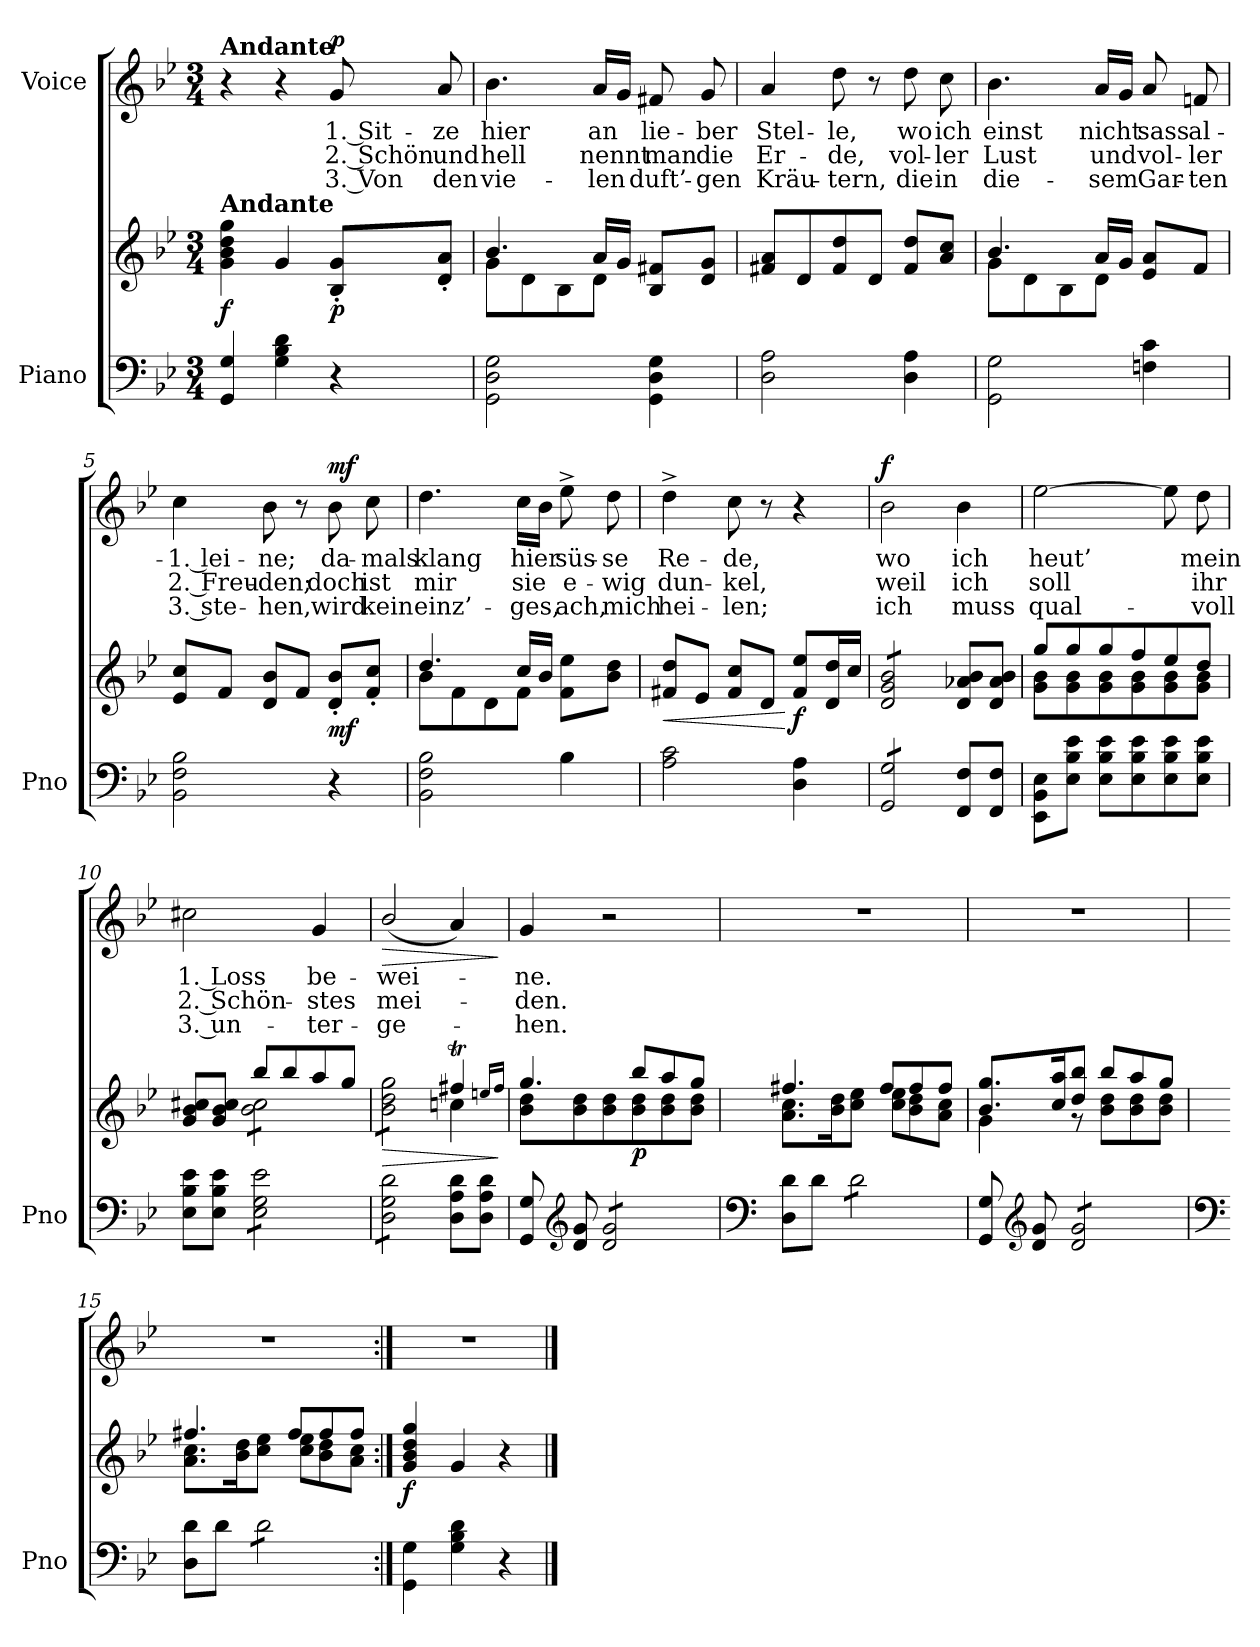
**kern	**kern	**dynam	**kern	**text	**text	**text	**dynam
*part2	*part2	*part2	*part1	*part1	*part1	*part1	*part1
*staff3	*staff2	*staff2/3	*staff1	*staff1	*staff1	*staff1	*staff1
*I"Piano	*	*	*I"Voice	*	*	*	*
*I'Pno	*	*	*	*	*	*	*
*clefF4	*clefG2	*	*clefG2	*	*	*	*
*k[b-e-]	*k[b-e-]	*	*k[b-e-]	*	*	*	*
*M3/4	*M3/4	*	*M3/4	*	*	*	*
=1	=1	=1	=1	=1	=1	=1	=1
!	!	!	!LO:TX:a:B:t=Andante	!	!	!	!
!	!LO:TX:a:B:t=Andante	!	!	!	!	!	!
!	!	!LO:DY:b	!	!	!	!	!
4GG/ 4G/	4g\ 4b-\ 4dd\ 4gg\	f	4r	.	.	.	.
4G\ 4B-\ 4d\	4g/	.	4r	.	.	.	.
!	!	!LO:DY:b	!	!	!	!	!LO:DY:a
4r	8B-/' 8g/'L	p	8g/	1. Sit-	2. Schön	3. Von	p
.	8d/' 8a/'J	.	8a/	-ze	und	den	.
=2	=2	=2	=2	=2	=2	=2	=2
*	*^	*	*	*	*	*	*
2GG\ 2D\ 2G\	4.b-/	8g\L	.	4.b-\	hier	hell	vie-	.
.	.	8d\	.	.	.	.	.	.
.	.	8B-\	.	.	.	.	.	.
.	16a/LL	8d\J	.	16a/LL	an	nennt	-len	.
.	16g/JJ	.	.	16g/JJ	.	.	.	.
4GG\ 4D\ 4G\	8B-/ 8f#X/L	4ryy	.	8f#X/	lie-	man	duft’-	.
.	8d/ 8g/J	.	.	8g/	-ber	die	-gen	.
*	*v	*v	*	*	*	*	*	*
=3	=3	=3	=3	=3	=3	=3	=3
2D\ 2A\	8f#X/ 8a/L	.	4a/	Stel-	Er-	Kräu-	.
.	8d/	.	.	.	.	.	.
.	8f#/ 8dd/	.	8dd\	-le,	-de,	-tern,	.
.	8d/J	.	8r	.	.	.	.
4D\ 4A\	8f#/ 8dd/L	.	8dd\	wo	vol-	die	.
.	8a/ 8cc/J	.	8cc\	ich	-ler	in	.
=4	=4	=4	=4	=4	=4	=4	=4
*	*^	*	*	*	*	*	*
2GG\ 2G\	4.b-/	8g\L	.	4.b-\	einst	Lust	die-	.
.	.	8d\	.	.	.	.	.	.
.	.	8B-\	.	.	.	.	.	.
.	16a/LL	8d\J	.	16a/LL	nicht	und	-sem	.
.	16g/JJ	.	.	16g/JJ	.	.	.	.
4Fn\ 4c\	8e-/ 8a/L	4ryy	.	8a/	sass	vol-	Gar-	.
.	8f/J	.	.	8fn/	al-	-ler	-ten	.
*	*v	*v	*	*	*	*	*	*
=5	=5	=5	=5	=5	=5	=5	=5
2BB-\ 2F\ 2B-\	8e-/ 8cc/L	.	4cc\	-1. lei-	2. Freu-	3. ste-	.
.	8f/J	.	.	.	.	.	.
.	8d/ 8b-/L	.	8b-\	-ne;	-den;	-hen,	.
.	8f/J	.	8r	.	.	.	.
!	!	!LO:DY:b	!	!	!	!	!LO:DY:a
4r	8d/' 8b-/'L	mf	8b-\	da-	doch	wird	mf
.	8f/' 8cc/'J	.	8cc\	-mals	ist	kein	.
=6	=6	=6	=6	=6	=6	=6	=6
*	*^	*	*	*	*	*	*
2BB-\ 2F\ 2B-\	4.dd/	8b-\L	.	4.dd\	klang	mir	einz’-	.
.	.	8f\	.	.	.	.	.	.
.	.	8d\	.	.	.	.	.	.
.	16cc/LL	8f\J	.	16cc\LL	hier	sie	-ges,	.
.	16b-/JJ	.	.	16b-\JJ	.	.	.	.
4B-\	8f\ 8ee-\L	4ryy	.	8ee-^\	süs-	e-	ach,	.
.	8b-\ 8dd\J	.	.	8dd\	-se	-wig	mich	.
*	*v	*v	*	*	*	*	*	*
=7	=7	=7	=7	=7	=7	=7	=7
!	!	!LO:HP:b	!	!	!	!	!
2A\ 2c\	8f#X/ 8dd/L	<	4dd^\	Re-	dun-	hei-	.
.	8e-/J	.	.	.	.	.	.
.	8f#/ 8cc/L	.	8cc\	-de,	-kel,	-len;	.
.	8d/J	.	8r	.	.	.	.
!	!	!LO:DY:n=1:b	!	!	!	!	!
4D\ 4A\	8f#/ 8ee-/L	[ f	4r	.	.	.	.
.	16d/ 16dd/L	.	.	.	.	.	.
.	16cc/JJ	.	.	.	.	.	.
=8	=8	=8	=8	=8	=8	=8	=8
!	!	!	!	!	!	!	!LO:DY:a
*tremolo	*	*	*	*	*	*	*
*	*tremolo	*	*	*	*	*	*
8GG/ 8G/L	8d/ 8g/ 8b-/L	.	2b-\	wo	weil	ich	f
8GG/ 8G/	8d/ 8g/ 8b-/	.	.	.	.	.	.
8GG/ 8G/	8d/ 8g/ 8b-/	.	.	.	.	.	.
8GG/ 8G/J	8d/ 8g/ 8b-/J	.	.	.	.	.	.
*	*Xtremolo	*	*	*	*	*	*
*Xtremolo	*	*	*	*	*	*	*
8FF/ 8F/L	8d/ 8a-X/ 8b-/L	.	4b-\	ich	ich	muss	.
8FF/ 8F/J	8d/ 8a-/ 8b-/J	.	.	.	.	.	.
=9	=9	=9	=9	=9	=9	=9	=9
*	*^	*	*	*	*	*	*
*	*tremolo	*	*	*	*	*	*	*
8EE-\ 8BB-\ 8E-\L	8gg/L	8g\ 8b-\L	.	[2ee-\	heut’	soll	qual-	.
8E-\ 8B-\ 8e-\J	8gg/	8g\ 8b-\	.	.	.	.	.	.
8E-\ 8B-\ 8e-\L	8gg/	8g\ 8b-\	.	.	.	.	.	.
8E-\ 8B-\ 8e-\	8ff/	8g\ 8b-\	.	.	.	.	.	.
8E-\ 8B-\ 8e-\	8ee-/	8g\ 8b-\	.	8ee-\]	.	.	.	.
8E-\ 8B-\ 8e-\J	8dd/J	8g\ 8b-\J	.	8dd\	mein	ihr	-voll	.
*	*Xtremolo	*	*	*	*	*	*	*
=10	=10	=10	=10	=10	=10	=10	=10	=10
8E-\ 8B-\ 8e-\L	8g/ 8b-/ 8cc#X/L	4ryy	.	2cc#X\	1. Loss	2. Schön-	3. un-	.
8E-\ 8B-\ 8e-\J	8g/ 8b-/ 8cc#/J	.	.	.	.	.	.	.
*tremolo	*	*	*	*	*	*	*	*
*	*tremolo	*	*	*	*	*	*	*
8E-\ 8G\ 8e-\L	8bb-/L	8b-\ 8cc#\L	.	.	.	.	.	.
8E-\ 8G\ 8e-\	8bb-/	8b-\ 8cc#\	.	.	.	.	.	.
8E-\ 8G\ 8e-\	8aa/	8b-\ 8cc#\	.	4g/	be-	-stes	-ter-	.
8E-\ 8G\ 8e-\J	8gg/J	8b-\ 8cc#\J	.	.	.	.	.	.
=11	=11	=11	=11	=11	=11	=11	=11	=11
!	!	!	!LO:HP:b	!	!	!	!	!LO:HP:b
8D\ 8G\ 8d\L	8b-\ 8dd\ 8gg\L	2ryy	>	(2b-/	-wei-	mei-	-ge-	>
8D\ 8G\ 8d\	8b-\ 8dd\ 8gg\	.	.	.	.	.	.	.
8D\ 8G\ 8d\	8b-\ 8dd\ 8gg\	.	.	.	.	.	.	.
8D\ 8G\ 8d\J	8b-\ 8dd\ 8gg\J	.	.	.	.	.	.	.
*	*Xtremolo	*	*	*	*	*	*	*
*Xtremolo	*	*	*	*	*	*	*	*
8D\ 8A\ 8d\L	4ff#Xt/	4ccn\	.	4a/)	.	.	.	.
8D\ 8A\ 8d\J	.	.	.	.	.	.	.	.
*	*v	*v	*	*	*	*	*	*
.	16qeen/LL	.	.	.	.	.	.
.	16qff#/JJ	.	.	.	.	.	.
.	.	]	.	.	.	.	]
=12	=12	=12	=12	=12	=12	=12	=12
*	*^	*	*	*	*	*	*
*	*tremolo	*	*	*	*	*	*	*
8GG/ 8G/	4.gg/	8b-\ 8dd\L	.	4g/	-ne.	-den.	-hen.	.
*clefG2	*	*	*	*	*	*	*	*
8d/ 8g/	.	8b-\ 8dd\	.	.	.	.	.	.
*tremolo	*	*	*	*	*	*	*	*
8d/ 8g/L	.	8b-\ 8dd\	.	2r	.	.	.	.
!	!	!	!LO:DY:b	!	!	!	!	!
8d/ 8g/	8bb-/L	8b-\ 8dd\	p	.	.	.	.	.
8d/ 8g/	8aa/	8b-\ 8dd\	.	.	.	.	.	.
8d/ 8g/J	8gg/J	8b-\ 8dd\J	.	.	.	.	.	.
*	*Xtremolo	*	*	*	*	*	*	*
*Xtremolo	*	*	*	*	*	*	*	*
=13	=13	=13	=13	=13	=13	=13	=13	=13
*clefF4	*	*	*	*	*	*	*	*
8D\ 8d\L	4.ff#X/	8.a\ 8.cc\L	.	2.r	.	.	.	.
8d\J	.	.	.	.	.	.	.	.
.	.	16b-\ 16dd\K	.	.	.	.	.	.
*tremolo	*	*	*	*	*	*	*	*
8d\L	.	8cc\ 8ee-\J	.	.	.	.	.	.
8d\	8ff#/L	8cc\ 8ee-\L	.	.	.	.	.	.
8d\	8ff#/	8b-\ 8dd\	.	.	.	.	.	.
8d\J	8ff#/J	8a\ 8cc\J	.	.	.	.	.	.
*Xtremolo	*	*	*	*	*	*	*	*
=14	=14	=14	=14	=14	=14	=14	=14	=14
8GG/ 8G/	8.b-/ 8.gg/L	4g\	.	2.r	.	.	.	.
*clefG2	*	*	*	*	*	*	*	*
8d/ 8g/	.	.	.	.	.	.	.	.
.	16cc/ 16aa/K	.	.	.	.	.	.	.
*tremolo	*	*	*	*	*	*	*	*
8d/ 8g/L	8dd/ 8bb-/J	8r	.	.	.	.	.	.
8d/ 8g/	8bb-/L	8b-\ 8dd\L	.	.	.	.	.	.
8d/ 8g/	8aa/	8b-\ 8dd\	.	.	.	.	.	.
8d/ 8g/J	8gg/J	8b-\ 8dd\J	.	.	.	.	.	.
*Xtremolo	*	*	*	*	*	*	*	*
=15	=15	=15	=15	=15	=15	=15	=15	=15
*clefF4	*	*	*	*	*	*	*	*
8D\ 8d\L	4.ff#X/	8.a\ 8.cc\L	.	2.r	.	.	.	.
8d\J	.	.	.	.	.	.	.	.
.	.	16b-\ 16dd\K	.	.	.	.	.	.
*tremolo	*	*	*	*	*	*	*	*
8d\L	.	8cc\ 8ee-\J	.	.	.	.	.	.
8d\	8ff#/L	8cc\ 8ee-\L	.	.	.	.	.	.
8d\	8ff#/	8b-\ 8dd\	.	.	.	.	.	.
8d\J	8ff#/J	8a\ 8cc\J	.	.	.	.	.	.
*Xtremolo	*	*	*	*	*	*	*	*
=16:|!	=16:|!	=16:|!	=16:|!	=16:|!	=16:|!	=16:|!	=16:|!	=16:|!
!	!	!	!LO:DY:b	!	!	!	!	!
*	*v	*v	*	*	*	*	*	*
4GG\ 4G\	4g/ 4b-/ 4dd/ 4gg/	f	2.r	.	.	.	.
4G\ 4B-\ 4d\	4g/	.	.	.	.	.	.
4r	4r	.	.	.	.	.	.
==	==	==	==	==	==	==	==
*-	*-	*-	*-	*-	*-	*-	*-
